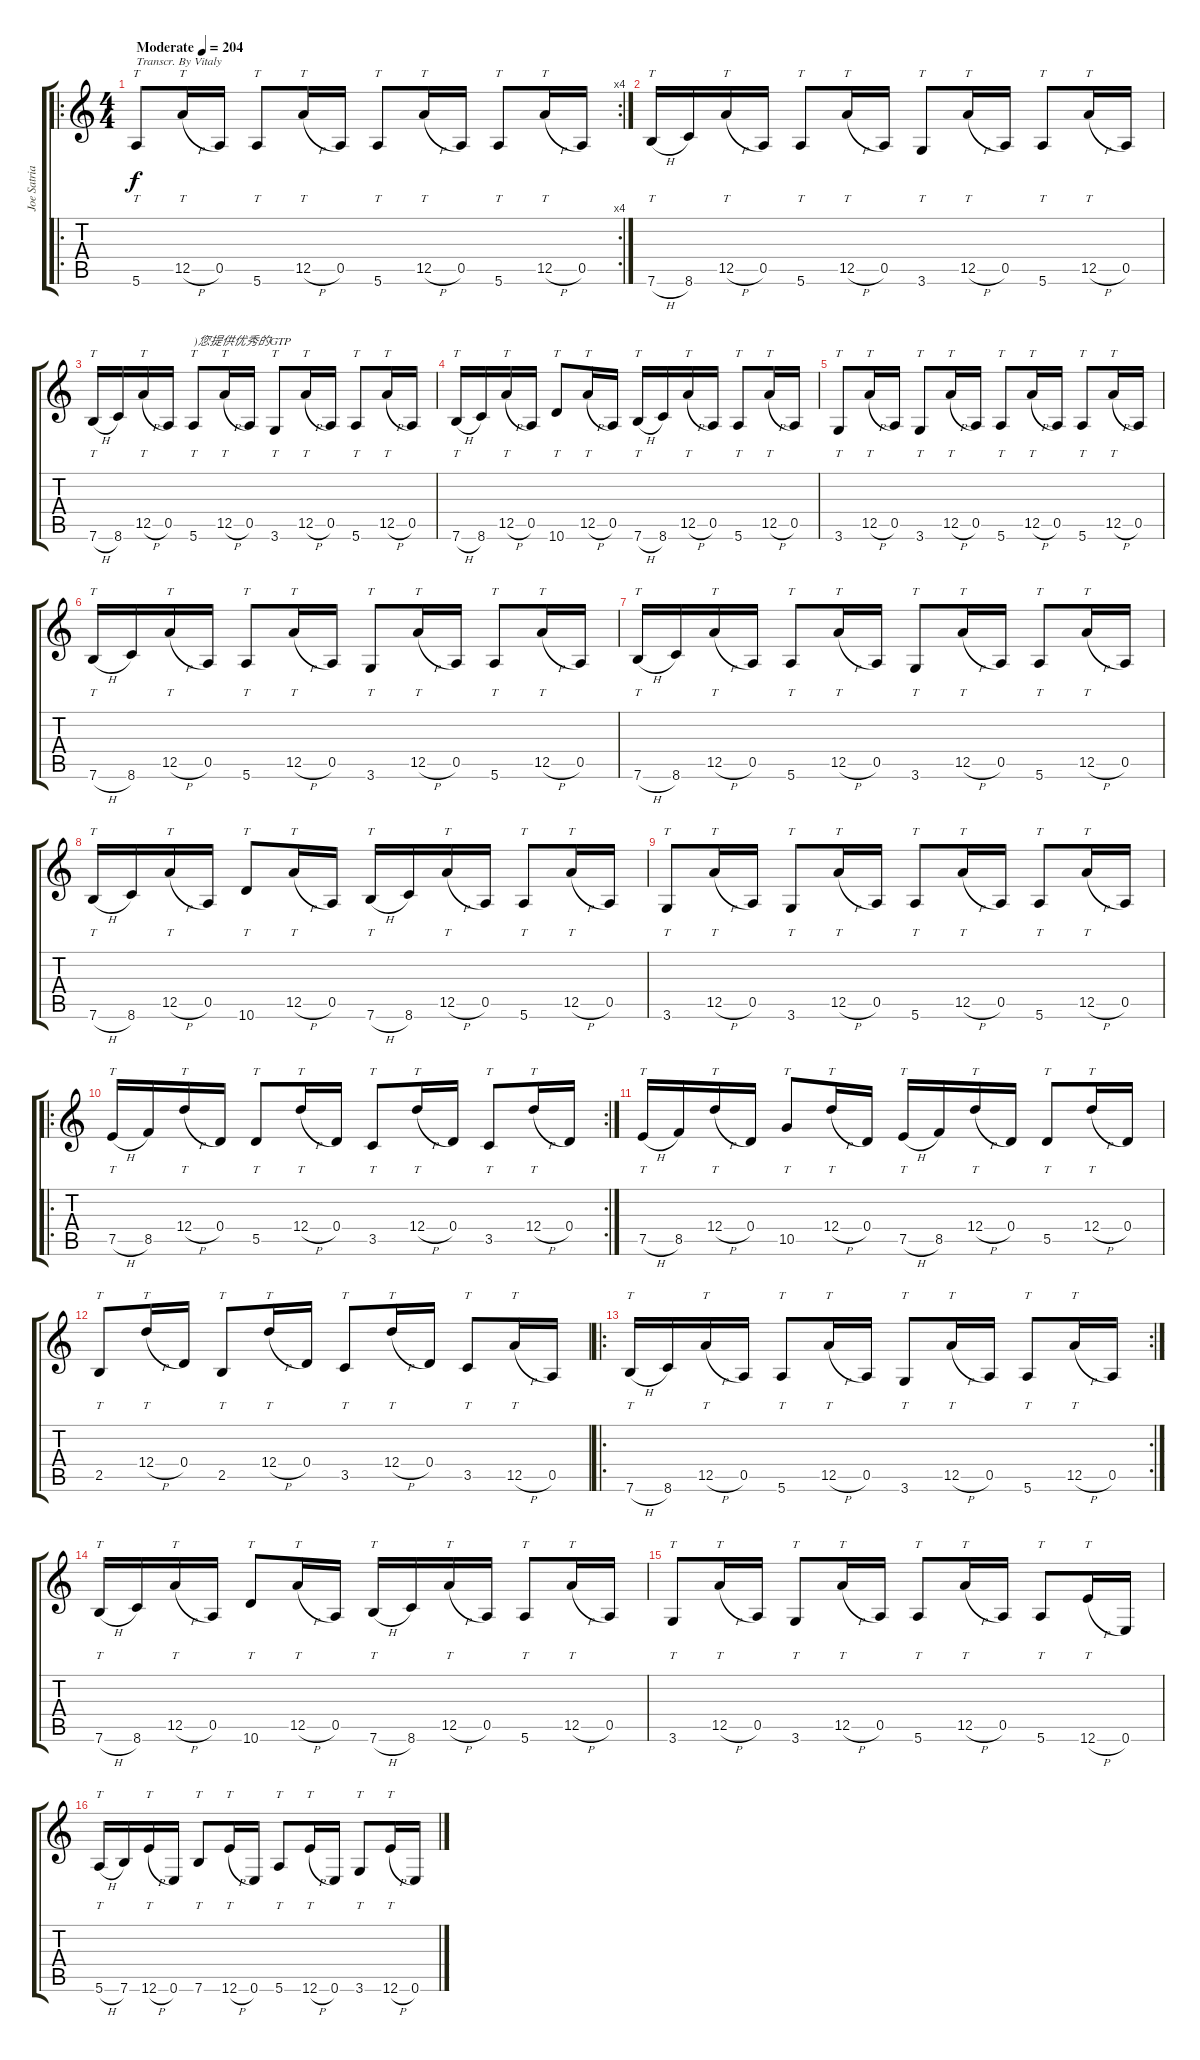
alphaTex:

\track ("Joe Satriani (El. Guitar)" "Joe Satria") {instrument electricguitarclean}
\staff {score tabs}
\tuning (E4 B3 G3 D3 A2 E2) {hide}
\ro
\rc 4
\ts (4 4)
\tempo (204 "Moderate")
\clef g2
\ks c
5.6.8{tt txt "Transcr. By Vitaly" dy f instrument electricguitarclean} 12.5{h}.16{tt} 0.5.16 5.6.8{tt} 12.5{h}.16{tt} 0.5.16 5.6.8{tt} 12.5{h}.16{tt} 0.5.16 5.6.8{tt} 12.5{h}.16{tt} 0.5.16 |
7.6{h}.16{tt} 8.6.16 12.5{h}.16{tt} 0.5.16 5.6.8{tt} 12.5{h}.16{tt} 0.5.16 3.6.8{tt} 12.5{h}.16{tt} 0.5.16 5.6.8{tt} 12.5{h}.16{tt} 0.5.16 |
7.6{h}.16{tt} 8.6.16 12.5{h}.16{tt} 0.5.16 5.6.8{tt txt ")您提供优秀的GTP"} 12.5{h}.16{tt} 0.5.16 3.6.8{tt} 12.5{h}.16{tt} 0.5.16 5.6.8{tt} 12.5{h}.16{tt} 0.5.16 |
7.6{h}.16{tt} 8.6.16 12.5{h}.16{tt} 0.5.16 10.6.8{tt} 12.5{h}.16{tt} 0.5.16 7.6{h}.16{tt} 8.6.16 12.5{h}.16{tt} 0.5.16 5.6.8{tt} 12.5{h}.16{tt} 0.5.16 |
3.6.8{tt} 12.5{h}.16{tt} 0.5.16 3.6.8{tt} 12.5{h}.16{tt} 0.5.16 5.6.8{tt} 12.5{h}.16{tt} 0.5.16 5.6.8{tt} 12.5{h}.16{tt} 0.5.16 |
7.6{h}.16{tt} 8.6.16 12.5{h}.16{tt} 0.5.16 5.6.8{tt} 12.5{h}.16{tt} 0.5.16 3.6.8{tt} 12.5{h}.16{tt} 0.5.16 5.6.8{tt} 12.5{h}.16{tt} 0.5.16 |
7.6{h}.16{tt} 8.6.16 12.5{h}.16{tt} 0.5.16 5.6.8{tt} 12.5{h}.16{tt} 0.5.16 3.6.8{tt} 12.5{h}.16{tt} 0.5.16 5.6.8{tt} 12.5{h}.16{tt} 0.5.16 |
7.6{h}.16{tt} 8.6.16 12.5{h}.16{tt} 0.5.16 10.6.8{tt} 12.5{h}.16{tt} 0.5.16 7.6{h}.16{tt} 8.6.16 12.5{h}.16{tt} 0.5.16 5.6.8{tt} 12.5{h}.16{tt} 0.5.16 |
3.6.8{tt} 12.5{h}.16{tt} 0.5.16 3.6.8{tt} 12.5{h}.16{tt} 0.5.16 5.6.8{tt} 12.5{h}.16{tt} 0.5.16 5.6.8{tt} 12.5{h}.16{tt} 0.5.16 |
\ro
\rc 2
7.5{h}.16{tt} 8.5.16 12.4{h}.16{tt} 0.4.16 5.5.8{tt} 12.4{h}.16{tt} 0.4.16 3.5.8{tt} 12.4{h}.16{tt} 0.4.16 3.5.8{tt} 12.4{h}.16{tt} 0.4.16 |
7.5{h}.16{tt} 8.5.16 12.4{h}.16{tt} 0.4.16 10.5.8{tt} 12.4{h}.16{tt} 0.4.16 7.5{h}.16{tt} 8.5.16 12.4{h}.16{tt} 0.4.16 5.5.8{tt} 12.4{h}.16{tt} 0.4.16 |
2.5.8{tt} 12.4{h}.16{tt} 0.4.16 2.5.8{tt} 12.4{h}.16{tt} 0.4.16 3.5.8{tt} 12.4{h}.16{tt} 0.4.16 3.5.8{tt} 12.5{h}.16{tt} 0.5.16 |
\ro
\rc 2
7.6{h}.16{tt} 8.6.16 12.5{h}.16{tt} 0.5.16 5.6.8{tt} 12.5{h}.16{tt} 0.5.16 3.6.8{tt} 12.5{h}.16{tt} 0.5.16 5.6.8{tt} 12.5{h}.16{tt} 0.5.16 |
7.6{h}.16{tt} 8.6.16 12.5{h}.16{tt} 0.5.16 10.6.8{tt} 12.5{h}.16{tt} 0.5.16 7.6{h}.16{tt} 8.6.16 12.5{h}.16{tt} 0.5.16 5.6.8{tt} 12.5{h}.16{tt} 0.5.16 |
3.6.8{tt} 12.5{h}.16{tt} 0.5.16 3.6.8{tt} 12.5{h}.16{tt} 0.5.16 5.6.8{tt} 12.5{h}.16{tt} 0.5.16 5.6.8{tt} 12.6{h}.16{tt} 0.6.16 |
5.6{h}.16{tt} 7.6.16 12.6{h}.16{tt} 0.6.16 7.6.8{tt} 12.6{h}.16{tt} 0.6.16 5.6.8{tt} 12.6{h}.16{tt} 0.6.16 3.6.8{tt} 12.6{h}.16{tt} 0.6.16
